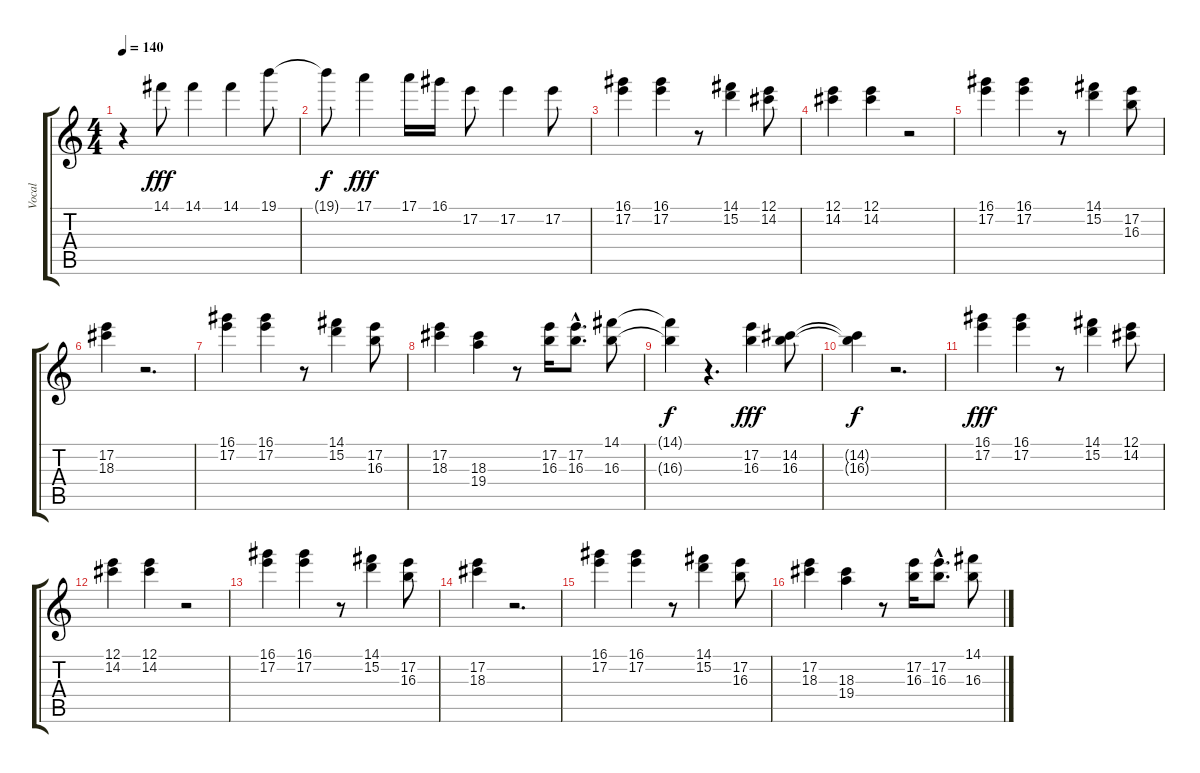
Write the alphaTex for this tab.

\track ("Vocal" "Vocal") {instrument acousticguitarnylon}
\staff {score tabs}
\tuning (E4 B3 G3 D3 A2 E2) {hide}
\ts (4 4)
\tempo 140
\clef g2
\ks c
r.4{dy fff} 14.1.8 14.1.4 14.1.4 19.1.8 |
19.1{t}.8{dy f} 17.1.4{dy fff} 17.1.16 16.1.16 17.2.8 17.2.4 17.2.8 |
(16.1 17.2).4 (16.1 17.2).4 r.8 (14.1 15.2).4 (12.1 14.2).8 |
(12.1 14.2).4 (12.1 14.2).4 r.2 |
(16.1 17.2).4 (16.1 17.2).4 r.8 (14.1 15.2).4 (17.2 16.3).8 |
(17.2 18.3).4 r.2{d} |
(16.1 17.2).4 (16.1 17.2).4 r.8 (14.1 15.2).4 (17.2 16.3).8 |
(17.2 18.3).4 (18.3 19.4).4 r.8 (17.2 16.3).16 (17.2{hac} 16.3{hac}).8{d} (14.1 16.3).8 |
(14.1{t} 16.3{t}).4{dy f} r.4{d} (17.2 16.3).4{dy fff} (14.2 16.3).8 |
(14.2{t} 16.3{t}).4{dy f} r.2{d} |
(16.1 17.2).4{dy fff} (16.1 17.2).4 r.8 (14.1 15.2).4 (12.1 14.2).8 |
(12.1 14.2).4 (12.1 14.2).4 r.2 |
(16.1 17.2).4 (16.1 17.2).4 r.8 (14.1 15.2).4 (17.2 16.3).8 |
(17.2 18.3).4 r.2{d} |
(16.1 17.2).4 (16.1 17.2).4 r.8 (14.1 15.2).4 (17.2 16.3).8 |
(17.2 18.3).4 (18.3 19.4).4 r.8 (17.2 16.3).16 (17.2{hac} 16.3{hac}).8{d} (14.1 16.3).8
